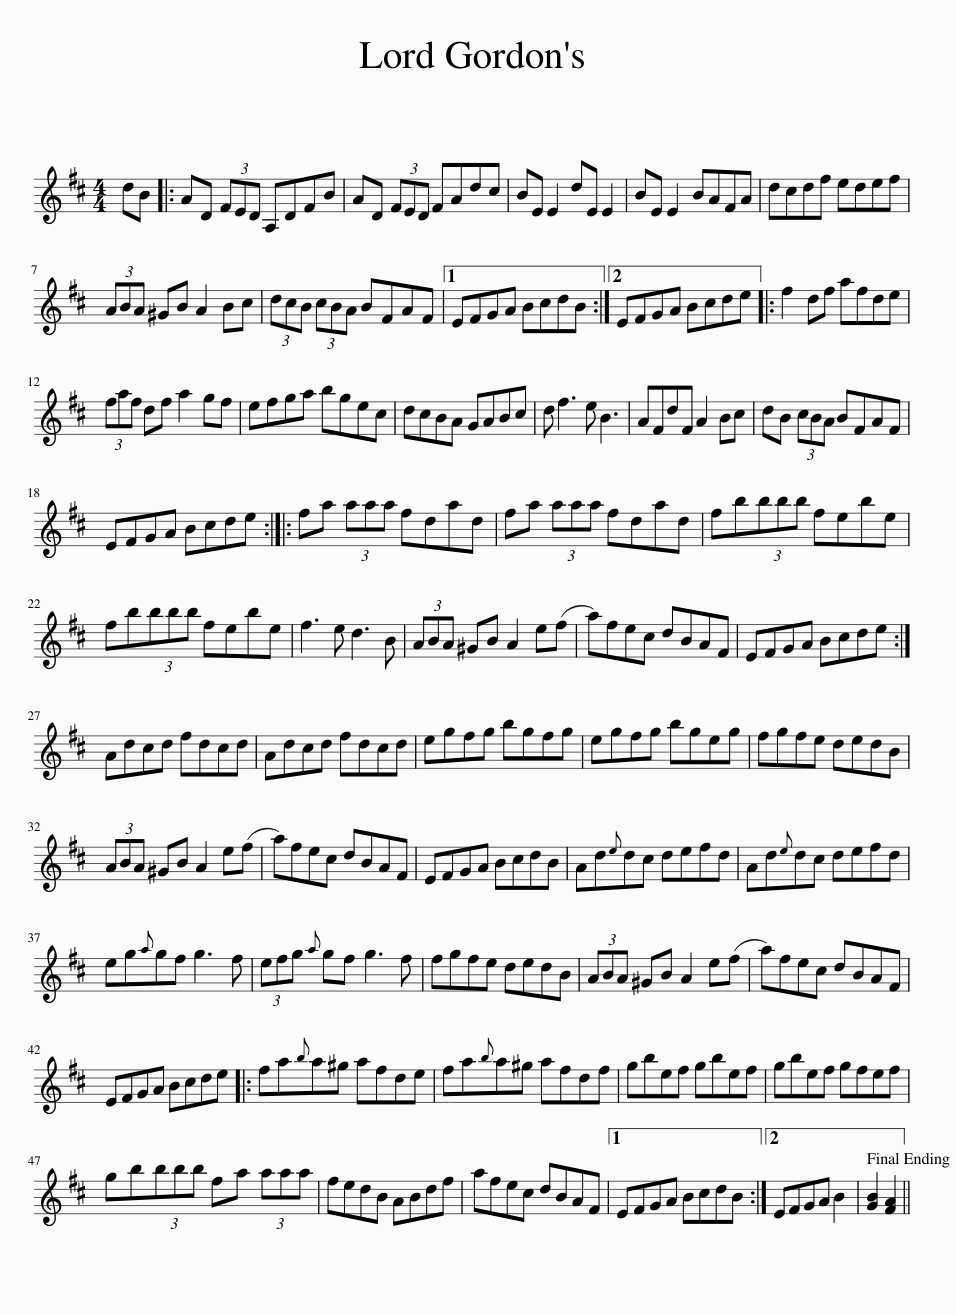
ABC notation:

X:1
L:1/8
M:4/4
I:linebreak $
K:D
V:1 treble
V:1
 dB |: AD (3FED A,DFB | AD (3FED FAdc | BE E2 dE E2 | BE E2 BAFA | %5
 dcdf edef |$ (3ABA ^GB A2 Bc | (3dcB (3cBA BFAF |1 EFGA BcdB :|2 EFGA Bcde |: %10
 f2 df afde |$ (3faf df a2 gf | efga bgec | dcBA GABc | d f3 e B3 | %15
 AFdF A2 Bc | dB (3cBA BFAF |$ EFGA Bcde :: fa (3aaa fdad | fa (3aaa fdad | %20
 fb(3bbb febe |$ fb(3bbb febe | f3 e d3 B | (3ABA ^GB A2 e(f | a)fec dBAF | %25
 EFGA Bcde :|$ Adcd fdcd | Adcd fdcd | egfg bgfg | egfg bgeg | %30
 fgfe dedB |$ (3ABA ^GB A2 e(f | a)fec dBAF | EFGA BcdB | Ad{e}dc defd | %35
 Ad{e}dc defd |$ eg{a}gf g3 f | (3efg{a} gf g3 f | fgfe dedB | (3ABA ^GB A2 e(f | %40
 a)fec dBAF |$ EFGA Bcde |: fa{b}a^g afde | fa{b}a^g afdf | gbef gbef | %45
 gbef gfef |$ gb(3bbb fa (3aaa | fedB ABdf | afec dBAF |1 EFGA BcdB :|2 %50
 EFGA B2 | [GB]2 [FA]2 || %52
